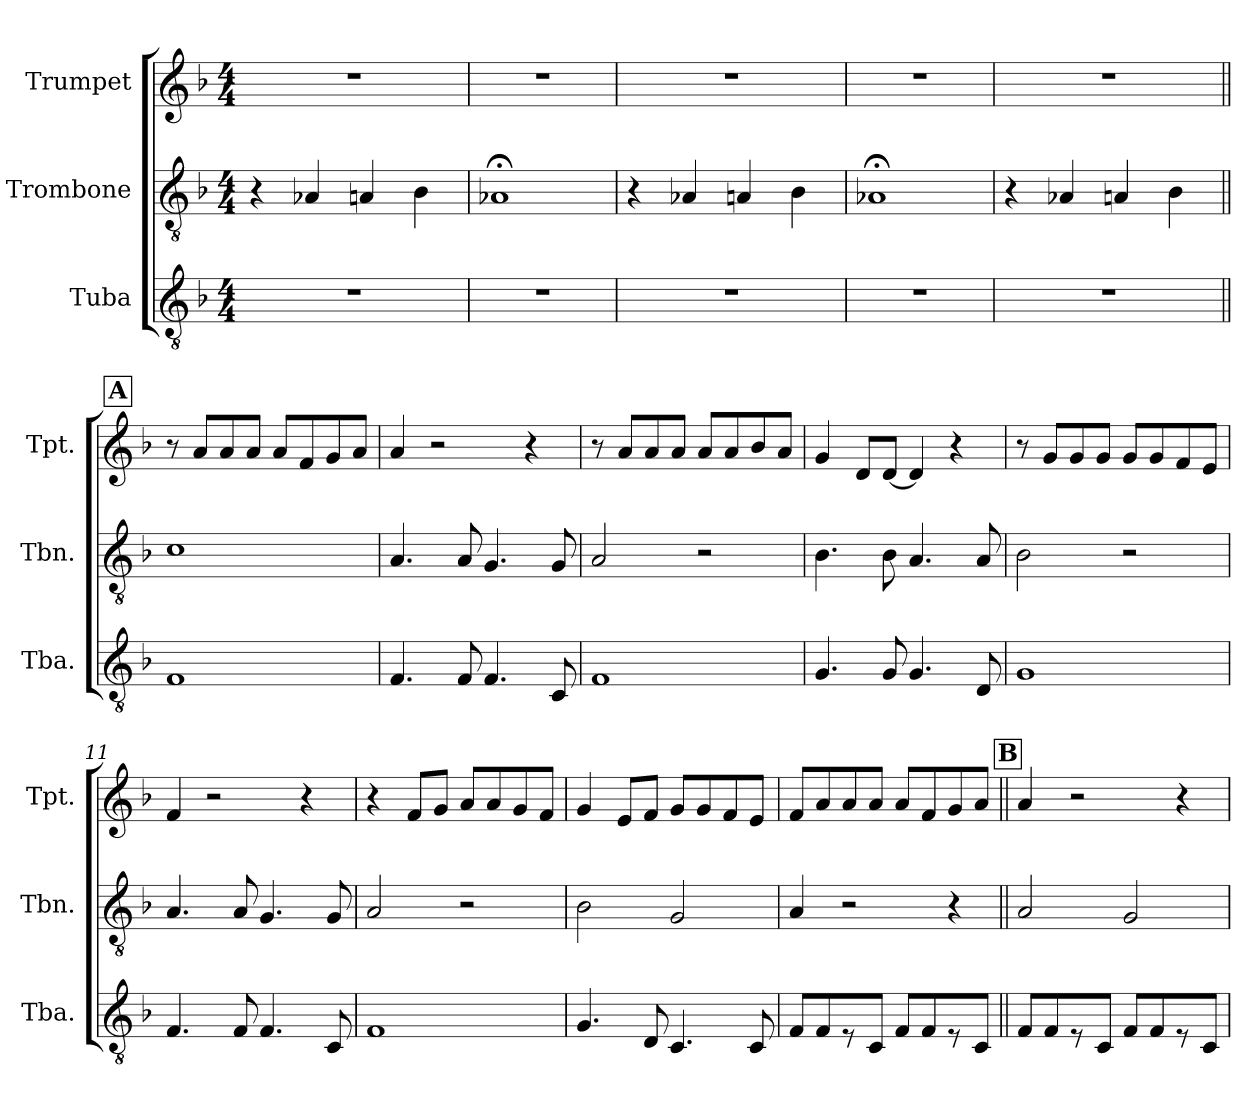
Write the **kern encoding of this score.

**kern	**kern	**kern
*part3	*part2	*part1
*staff3	*staff2	*staff1
*I"Tuba	*I"Trombone	*I"Trumpet
*I'Tba.	*I'Tbn.	*I'Tpt.
*clefGv2	*clefGv2	*clefG2
*k[b-]	*k[b-]	*k[b-]
*M4/4	*M4/4	*M4/4
*MM120	*MM120	*MM120
=1	=1	=1
1r	4r	1r
.	4A-X	.
.	4An	.
.	4B-	.
=2	=2	=2
1r	1A-X;<	1r
=3	=3	=3
1r	4r	1r
.	4A-X	.
.	4An	.
.	4B-	.
=4	=4	=4
1r	1A-X;<	1r
=5	=5	=5
1r	4r	1r
.	4A-X	.
.	4An	.
.	4B-	.
!!LO:REH:place=s1:a:B:fs=14:t=A
=6||	=6||	=6||
1F	1c	8r
.	.	8aL
.	.	8a
.	.	8aJ
.	.	8aL
.	.	8f
.	.	8g
.	.	8aJ
=7	=7	=7
4.F	4.A	4a
.	.	2r
8F	8A	.
4.F	4.G	.
.	.	4r
8C	8G	.
=8	=8	=8
1F	2A	8r
.	.	8aL
.	.	8a
.	.	8aJ
.	2r	8aL
.	.	8a
.	.	8b-
.	.	8aJ
=9	=9	=9
4.G	4.B-	4g
.	.	8dL
8G	8B-	[8dJ
4.G	4.A	4d]
.	.	4r
8D	8A	.
=10	=10	=10
1G	2B-	8r
.	.	8gL
.	.	8g
.	.	8gJ
.	2r	8gL
.	.	8g
.	.	8f
.	.	8eJ
=11	=11	=11
4.F	4.A	4f
.	.	2r
8F	8A	.
4.F	4.G	.
.	.	4r
8C	8G	.
=12	=12	=12
1F	2A	4r
.	.	8fL
.	.	8gJ
.	2r	8aL
.	.	8a
.	.	8g
.	.	8fJ
=13	=13	=13
4.G	2B-	4g
.	.	8eL
8D	.	8fJ
4.C	2G	8gL
.	.	8g
.	.	8f
8C	.	8eJ
=14	=14	=14
8FL	4A	8fL
8F	.	8a
8r	2r	8a
8CJ	.	8aJ
8FL	.	8aL
8F	.	8f
8r	4r	8g
8CJ	.	8aJ
!!LO:REH:place=s1:a:B:fs=14:t=B
=15||	=15||	=15||
8FL	2A	4a
8F	.	.
8r	.	2r
8CJ	.	.
8FL	2G	.
8F	.	.
8r	.	4r
8CJ	.	.
=	=	=
*-	*-	*-
